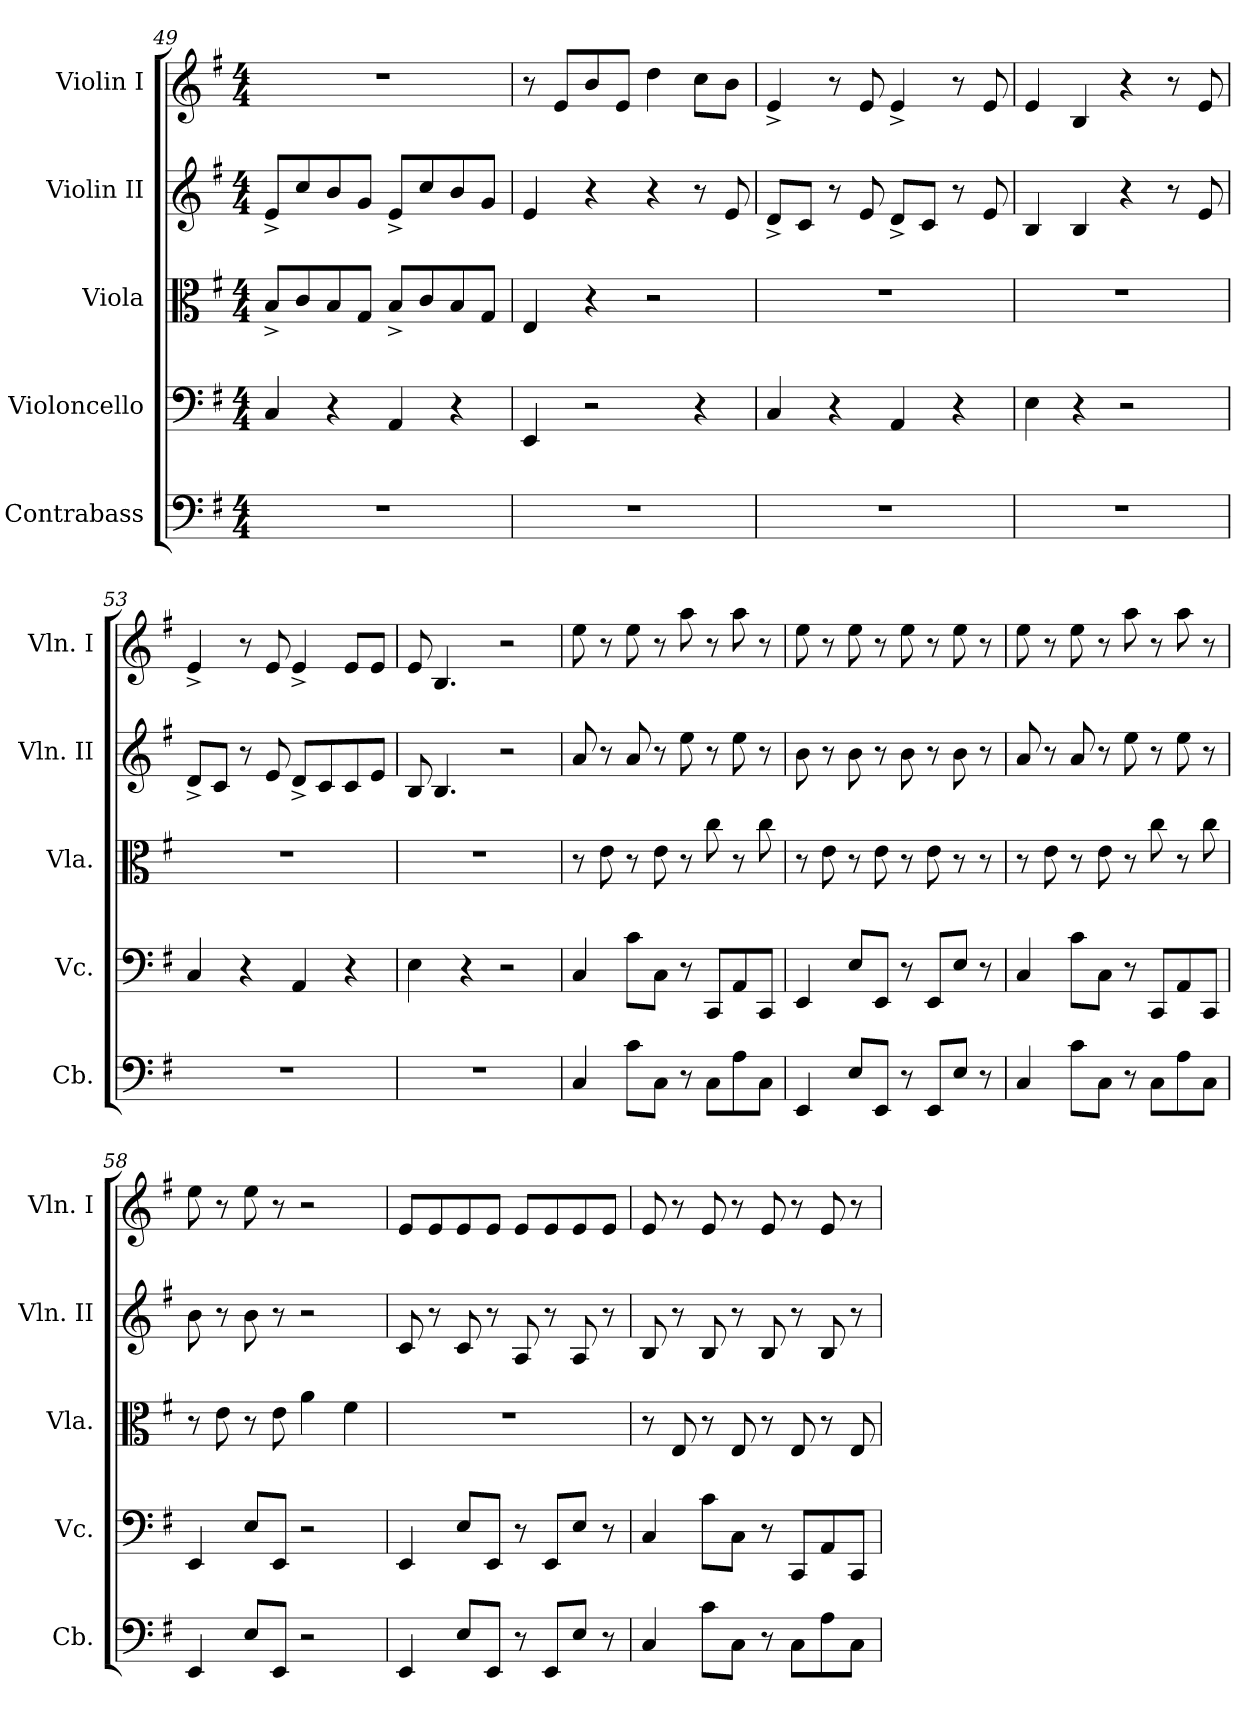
**kern	**kern	**kern	**kern	**kern
*part5	*part4	*part3	*part2	*part1
*staff5	*staff4	*staff3	*staff2	*staff1
*I"Contrabass	*I"Violoncello	*I"Viola	*I"Violin II	*I"Violin I
*I'Cb.	*I'Vc.	*I'Vla.	*I'Vln. II	*I'Vln. I
*clefF4	*clefF4	*clefC3	*clefG2	*clefG2
*ITrd7c12	*	*	*	*
*k[f#]	*k[f#]	*k[f#]	*k[f#]	*k[f#]
*M4/4	*M4/4	*M4/4	*M4/4	*M4/4
=49	=49	=49	=49	=49
1r	4C/	8B^/L	8e^/L	1r
.	.	8c/	8cc/	.
.	4r	8B/	8b/	.
.	.	8G/J	8g/J	.
.	4AA/	8B^/L	8e^/L	.
.	.	8c/	8cc/	.
.	4r	8B/	8b/	.
.	.	8G/J	8g/J	.
=50	=50	=50	=50	=50
1r	4EE/	4E/	4e/	8r
.	.	.	.	8e/L
.	2r	4r	4r	8b/
.	.	.	.	8e/J
.	.	2r	4r	4dd\
.	4r	.	8r	8cc\L
.	.	.	8e/	8b\J
!!LO:LB:g=z
=51	=51	=51	=51	=51
1r	4C/	1r	8d^/L	4e^/
.	.	.	8c/J	.
.	4r	.	8r	8r
.	.	.	8e/	8e/
.	4AA/	.	8d^/L	4e^/
.	.	.	8c/J	.
.	4r	.	8r	8r
.	.	.	8e/	8e/
=52	=52	=52	=52	=52
1r	4E\	1r	4B/	4e/
.	4r	.	4B/	4B/
.	2r	.	4r	4r
.	.	.	8r	8r
.	.	.	8e/	8e/
=53	=53	=53	=53	=53
1r	4C/	1r	8d^/L	4e^/
.	.	.	8c/J	.
.	4r	.	8r	8r
.	.	.	8e/	8e/
.	4AA/	.	8d^/L	4e^/
.	.	.	8c/	.
.	4r	.	8c/	8e/L
.	.	.	8e/J	8e/J
=54	=54	=54	=54	=54
1r	4E\	1r	8B/	8e/
.	.	.	4.B/	4.B/
.	4r	.	.	.
.	2r	.	2r	2r
!!LO:PB:g=z
=55	=55	=55	=55	=55
4CC/	4C/	8r	8a/	8ee\
.	.	8e\	8r	8r
8C\L	8c\L	8r	8a/	8ee\
8CC\J	8C\J	8e\	8r	8r
8r	8r	8r	8ee\	8aa\
8CC\L	8CC/L	8cc\	8r	8r
8AA\	8AA/	8r	8ee\	8aa\
8CC\J	8CC/J	8cc\	8r	8r
=56	=56	=56	=56	=56
4EEE/	4EE/	8r	8b\	8ee\
.	.	8e\	8r	8r
8EE/L	8E/L	8r	8b\	8ee\
8EEE/J	8EE/J	8e\	8r	8r
8r	8r	8r	8b\	8ee\
8EEE/L	8EE/L	8e\	8r	8r
8EE/J	8E/J	8r	8b\	8ee\
8r	8r	8r	8r	8r
=57	=57	=57	=57	=57
4CC/	4C/	8r	8a/	8ee\
.	.	8e\	8r	8r
8C\L	8c\L	8r	8a/	8ee\
8CC\J	8C\J	8e\	8r	8r
8r	8r	8r	8ee\	8aa\
8CC\L	8CC/L	8cc\	8r	8r
8AA\	8AA/	8r	8ee\	8aa\
8CC\J	8CC/J	8cc\	8r	8r
=58	=58	=58	=58	=58
4EEE/	4EE/	8r	8b\	8ee\
.	.	8e\	8r	8r
8EE/L	8E/L	8r	8b\	8ee\
8EEE/J	8EE/J	8e\	8r	8r
2r	2r	4a\	2r	2r
.	.	4f#\	.	.
!!LO:LB:g=z
=59	=59	=59	=59	=59
4EEE/	4EE/	1r	8c/	8e/L
.	.	.	8r	8e/
8EE/L	8E/L	.	8c/	8e/
8EEE/J	8EE/J	.	8r	8e/J
8r	8r	.	8A/	8e/L
8EEE/L	8EE/L	.	8r	8e/
8EE/J	8E/J	.	8A/	8e/
8r	8r	.	8r	8e/J
=60	=60	=60	=60	=60
4CC/	4C/	8r	8B/	8e/
.	.	8E/	8r	8r
8C\L	8c\L	8r	8B/	8e/
8CC\J	8C\J	8E/	8r	8r
8r	8r	8r	8B/	8e/
8CC\L	8CC/L	8E/	8r	8r
8AA\	8AA/	8r	8B/	8e/
8CC\J	8CC/J	8E/	8r	8r
=	=	=	=	=
*-	*-	*-	*-	*-
